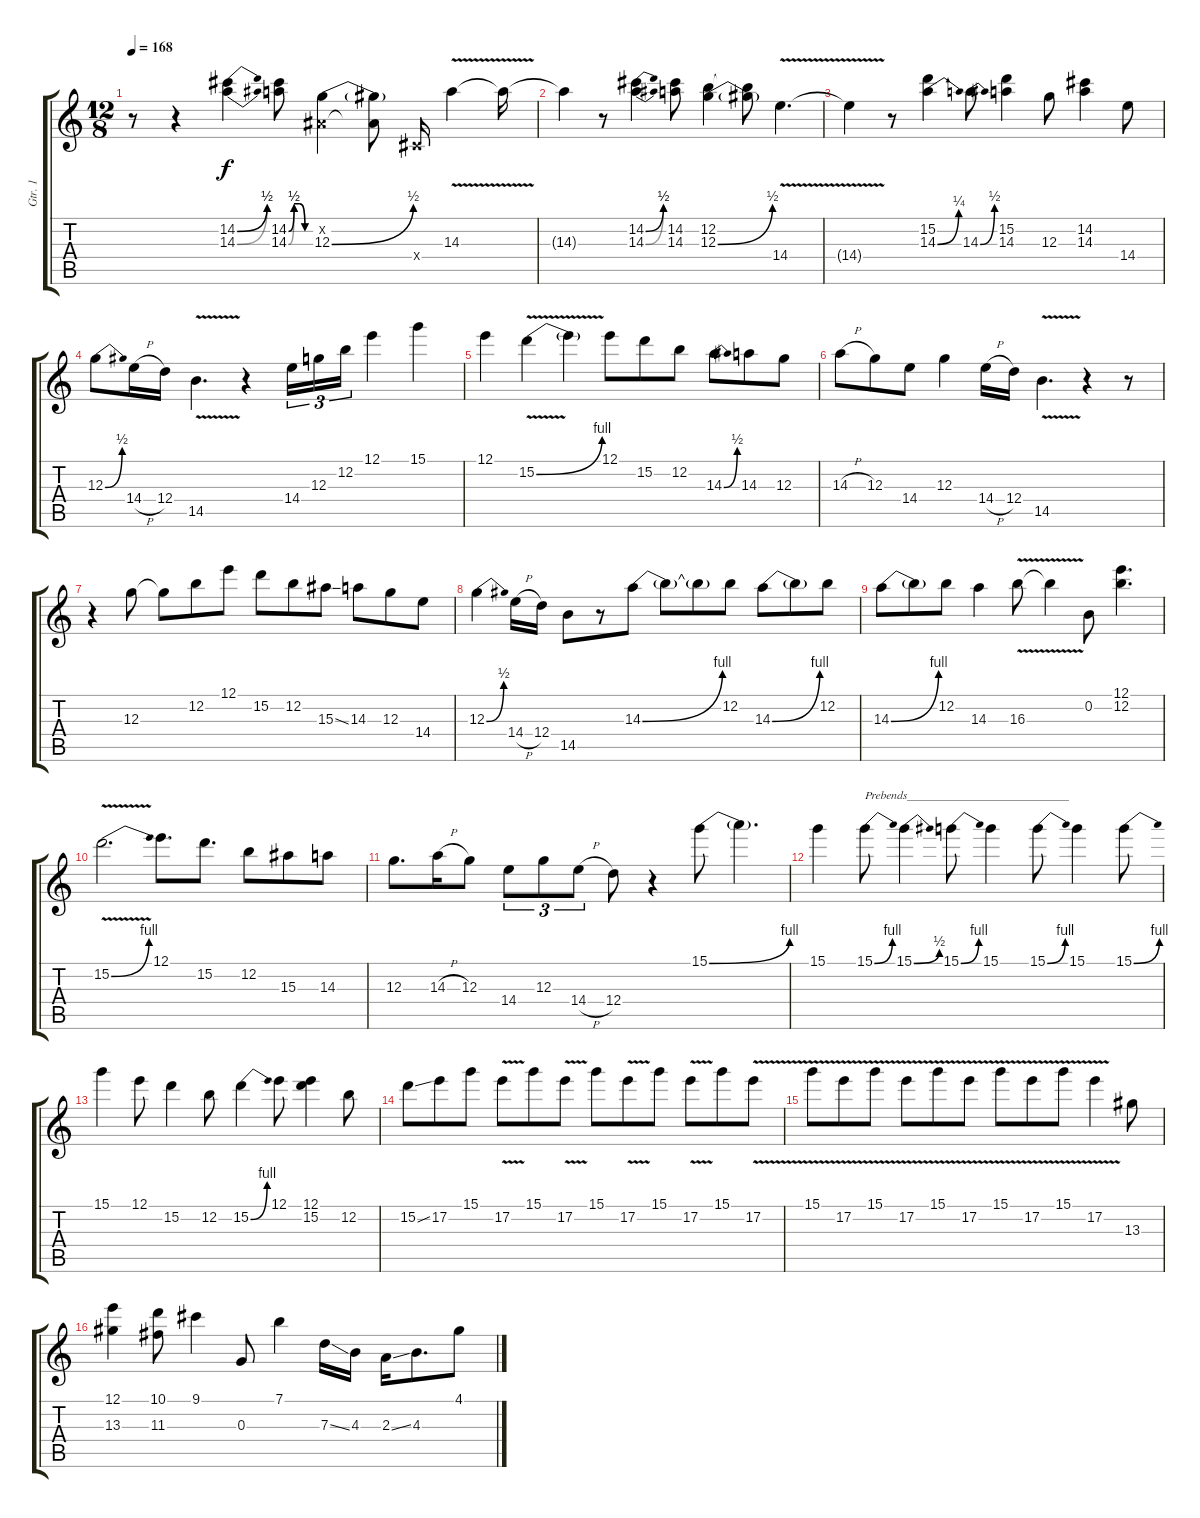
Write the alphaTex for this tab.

\track ("Gtr. 1" "Gtr. 1") {instrument overdrivenguitar}
\staff {score tabs}
\tuning (E4 B3 G3 D3 A2 E2) {hide}
\ts (12 8)
\tempo 168
\clef g2
\ks c
r.8{dy f} r.4 (14.2{be (bend 0 0 60 2)} 14.3{be (bend 0 0 60 2)}).4 (14.2{be (custom 0 0 15 2 30 2 45 0 60 0)} 14.3{be (custom 0 0 15 2 30 2 45 0 60 0)}).8 (-1.2{x} 12.3{be (bend 0 0 60 2)}).4 (-1.2{t} 12.3{t}).8 -1.4{x}.16 14.3{v}.4 14.3{t}.16 |
14.3{t}.4 r.8 (14.2{be (bend 0 0 60 2)} 14.3{be (bend 0 0 60 2)}).4 (14.2 14.3).8 (12.2 12.3{be (bend 0 0 60 2)}).4 (12.2{t} 12.3{t}).8 14.4{v}.4{d} |
14.4{t}.4 r.8 (15.2 14.3{be (bend 0 0 60 1)}).4 14.3{be (bend 0 0 60 2)}.8 (15.2 14.3).4 12.3.8 (14.2 14.3).4 14.4.8 |
12.3{be (bend 0 0 60 2)}.8 14.4{h}.16 12.4.16 14.5{v}.4{d} r.4 14.4.16{tu (3 2)} 12.3.16{tu (3 2)} 12.2.16{tu (3 2)} 12.1.4 15.1.4 |
12.1.4 15.2{be (bend 0 0 60 4) v}.4 15.2{t}.4 12.1.8 15.2.8 12.2.8 14.3{be (bend 0 0 60 2)}.8 14.3.8 12.3.8 |
14.3{h}.8 12.3.8 14.4.8 12.3.4 14.4{h}.16 12.4.16 14.5{v}.4{d} r.4 r.8 |
r.4 12.3.8 12.3{t}.8 12.2.8 12.1.8 15.2.8 12.2.8 15.3{ss}.8 14.3.8 12.3.8 14.4.8 |
12.3{be (bend 0 0 60 2)}.4 14.4{h}.16 12.4.16 14.5.8 r.8 14.3{be (bend 0 0 60 4)}.8 14.3{t}.8 14.3{t}.8 12.2.8 14.3{be (bend 0 0 60 4)}.8 14.3{t}.8 12.2.8 |
14.3{be (bend 0 0 60 4)}.8 14.3{t}.8 12.2.8 14.3.4 16.3{v}.8 16.3{t}.4 0.2.8 (12.1 12.2).4{d} |
15.2{be (bend 0 0 60 4) v}.2{d} 12.1.8{d} 15.2.8{d} 12.2.8 15.3.8 14.3.8 |
12.3.8{d} 14.3{h}.16 12.3.8 14.4.8{tu (3 2)} 12.3.8{tu (3 2)} 14.4{h}.8{tu (3 2)} 12.4.8 r.4 15.1{be (bend 0 0 60 4)}.8 15.1{t}.4{d} |
15.1.4 15.1{be (bend 0 0 60 4)}.8{txt "Prebends___________________________"} 15.1{be (bend 0 0 60 2)}.4 15.1{be (bend 0 0 60 4)}.8 15.1.4 15.1{be (bend 0 0 60 4)}.8 15.1.4 15.1{be (bend 0 0 60 4)}.8 |
15.1.4 12.1.8 15.2.4 12.2.8 15.2{be (bend 0 0 60 4)}.4 12.1.8 (12.1 15.2).4 12.2.8 |
15.2{ss}.8 17.2.8 15.1.8 17.2{v}.8 15.1.8 17.2{v}.8 15.1.8 17.2{v}.8 15.1.8 17.2{v}.8 15.1.8 17.2{v}.8 |
15.1{v}.8 17.2{v}.8 15.1{v}.8 17.2{v}.8 15.1{v}.8 17.2{v}.8 15.1{v}.8 17.2{v}.8 15.1{v}.8 17.2{v}.4 13.3.8 |
(12.1 13.3).4 (10.1 11.3).8 9.1.4 0.3.8 7.1.4 7.3{ss}.16 4.3.16 2.3{ss}.16 4.3.8{d} 4.1.8
